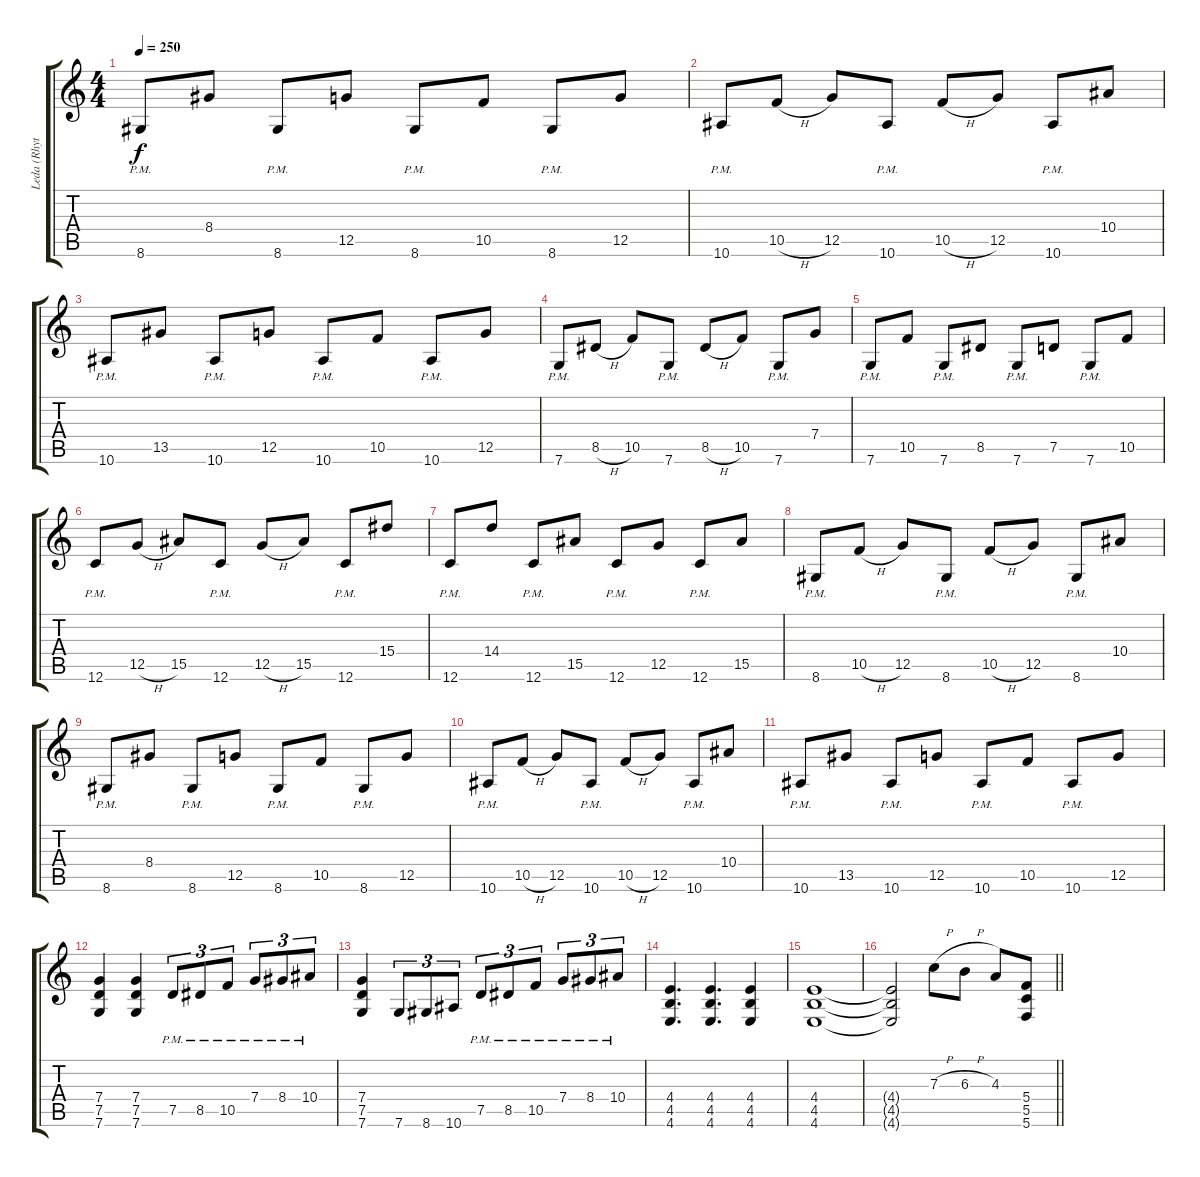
\track ("Leda (Rhythm)" "Leda (Rhyt") {instrument distortionguitar}
\staff {score tabs}
\tuning (D4 A3 F3 C3 G2 C2) {hide}
\ts (4 4)
\tempo 250
\clef g2
\ks c
8.6{pm}.8{dy f} 8.4.8 8.6{pm}.8 12.5.8 8.6{pm}.8 10.5.8 8.6{pm}.8 12.5.8 |
10.6{pm}.8 10.5{h}.8 12.5.8 10.6{pm}.8 10.5{h}.8 12.5.8 10.6{pm}.8 10.4.8 |
10.6{pm}.8 13.5.8 10.6{pm}.8 12.5.8 10.6{pm}.8 10.5.8 10.6{pm}.8 12.5.8 |
7.6{pm}.8 8.5{h}.8 10.5.8 7.6{pm}.8 8.5{h}.8 10.5.8 7.6{pm}.8 7.4.8 |
7.6{pm}.8 10.5.8 7.6{pm}.8 8.5.8 7.6{pm}.8 7.5.8 7.6{pm}.8 10.5.8 |
12.6{pm}.8 12.5{h}.8 15.5.8 12.6{pm}.8 12.5{h}.8 15.5.8 12.6{pm}.8 15.4.8 |
12.6{pm}.8 14.4.8 12.6{pm}.8 15.5.8 12.6{pm}.8 12.5.8 12.6{pm}.8 15.5.8 |
8.6{pm}.8 10.5{h}.8 12.5.8 8.6{pm}.8 10.5{h}.8 12.5.8 8.6{pm}.8 10.4.8 |
8.6{pm}.8 8.4.8 8.6{pm}.8 12.5.8 8.6{pm}.8 10.5.8 8.6{pm}.8 12.5.8 |
10.6{pm}.8 10.5{h}.8 12.5.8 10.6{pm}.8 10.5{h}.8 12.5.8 10.6{pm}.8 10.4.8 |
10.6{pm}.8 13.5.8 10.6{pm}.8 12.5.8 10.6{pm}.8 10.5.8 10.6{pm}.8 12.5.8 |
(7.4 7.5 7.6).4 (7.4 7.5 7.6).4 7.5{pm}.8{tu (3 2)} 8.5{pm}.8{tu (3 2)} 10.5{pm}.8{tu (3 2)} 7.4{pm}.8{tu (3 2)} 8.4{pm}.8{tu (3 2)} 10.4{pm}.8{tu (3 2)} |
(7.4 7.5 7.6).4 7.6.8{tu (3 2)} 8.6.8{tu (3 2)} 10.6.8{tu (3 2)} 7.5{pm}.8{tu (3 2)} 8.5{pm}.8{tu (3 2)} 10.5{pm}.8{tu (3 2)} 7.4{pm}.8{tu (3 2)} 8.4{pm}.8{tu (3 2)} 10.4{pm}.8{tu (3 2)} |
(4.4 4.5 4.6).4{d} (4.4 4.5 4.6).4{d} (4.4 4.5 4.6).4 |
(4.4 4.5 4.6).1 |
\barLineRight lightlight
(4.4{t} 4.5{t} 4.6{t}).2 7.3{h}.8 6.3{h}.8 4.3.8 (5.4 5.5 5.6).8
